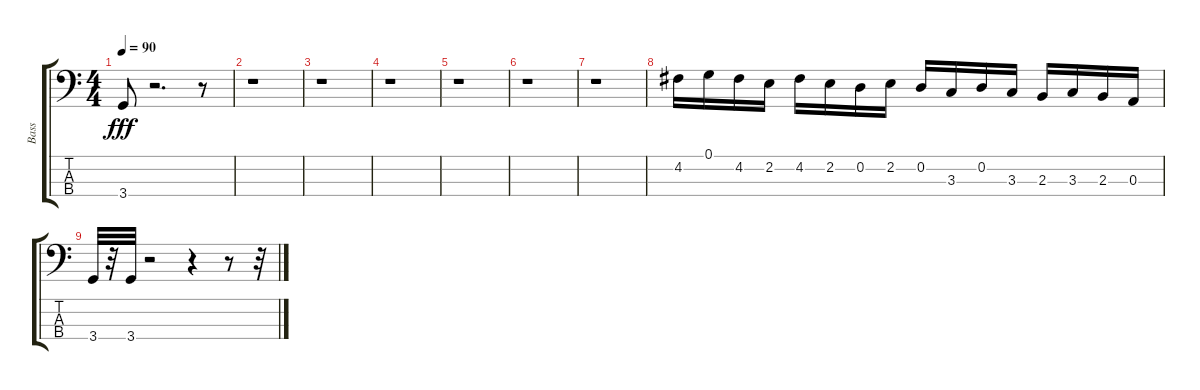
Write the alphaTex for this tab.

\track ("Bass" "Bass") {instrument electricbassfinger}
\staff {score tabs}
\tuning (G2 D2 A1 E1) {hide}
\ts (4 4)
\tempo 90
\clef f4
\ks c
3.4.8{dy fff} r.2{d} r.8 |
r.1 |
r.1 |
r.1 |
r.1 |
r.1 |
r.1 |
4.2.16 0.1.16 4.2.16 2.2.16 4.2.16 2.2.16 0.2.16 2.2.16 0.2.16 3.3.16 0.2.16 3.3.16 2.3.16 3.3.16 2.3.16 0.3.16 |
3.4.32 r.32 3.4.32 r.2 r.4 r.8 r.32
